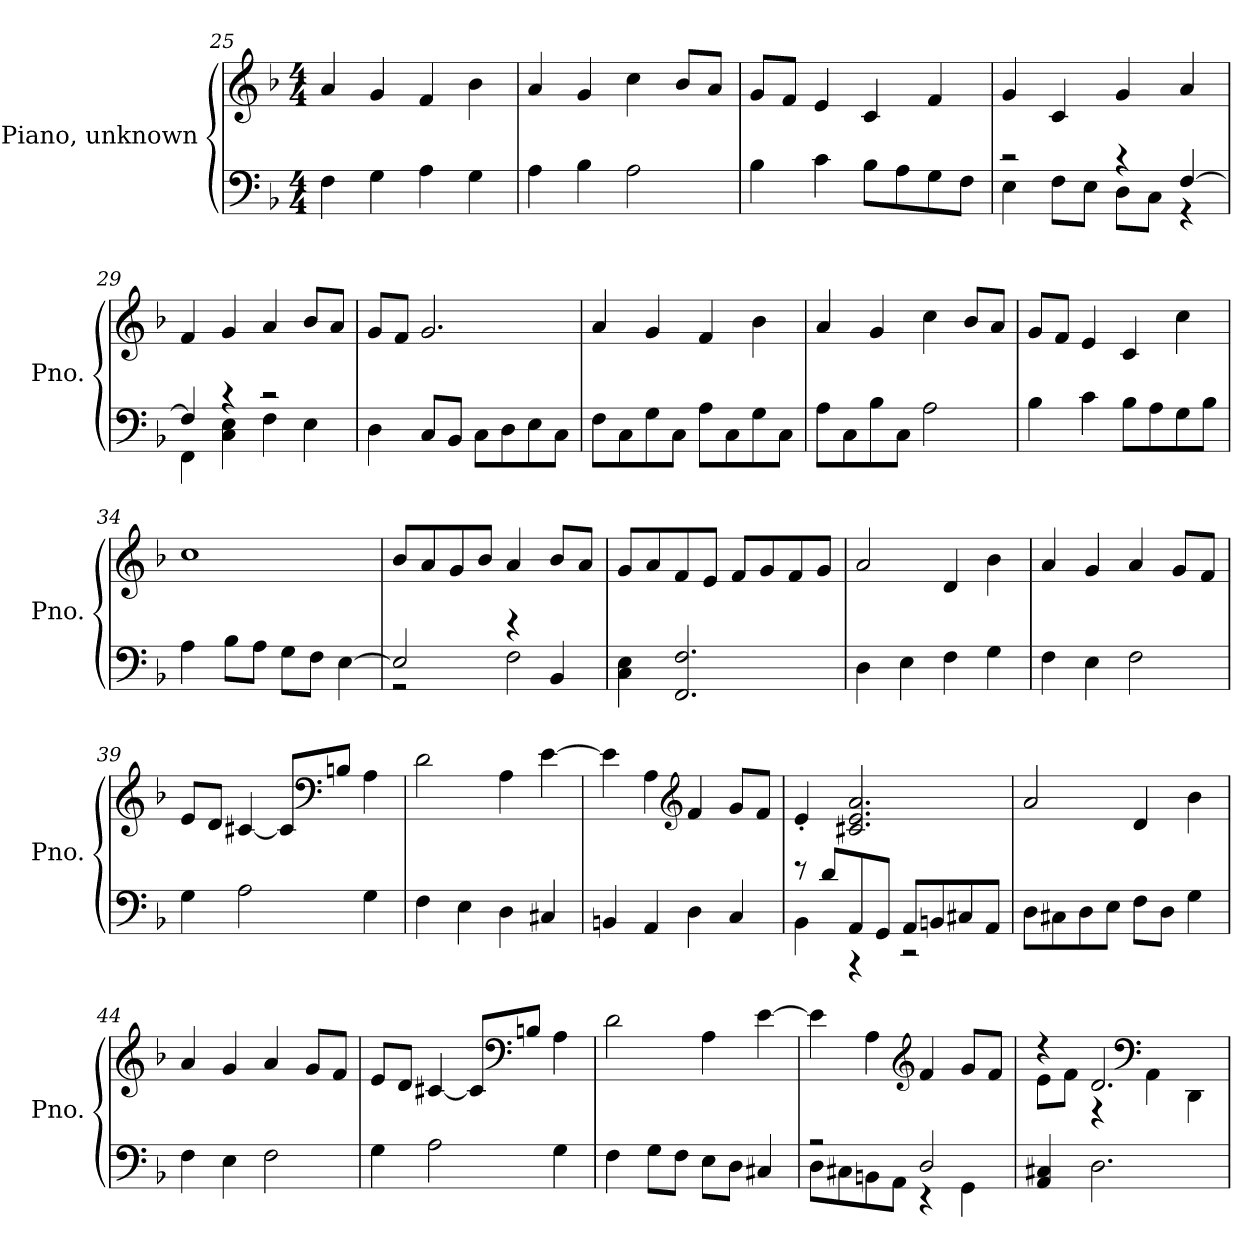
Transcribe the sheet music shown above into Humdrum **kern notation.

**kern	**kern
*part1	*part1
*staff2	*staff1
*I"Piano, unknown	*
*I'Pno.	*
*clefF4	*clefG2
*k[b-]	*k[b-]
*M4/4	*M4/4
=25	=25
4F\	4a/
4G\	4g/
4A\	4f/
4G\	4b-\
!!LO:LB:g=z
=26	=26
4A\	4a/
4B-\	4g/
2A\	4cc\
.	8b-/L
.	8a/J
=27	=27
4B-\	8g/L
.	8f/J
4c\	4e/
8B-\L	4c/
8A\	.
8G\	4f/
8F\J	.
=28	=28
*^	*
2r	4E\	4g/
.	8F\L	4c/
.	8E\J	.
4r	8D\L	4g/
.	8C\J	.
[4F/	4r	4a/
=29	=29	=29
4F/]	4FF\	4f/
4r	4C\ 4E\	4g/
2r	4F\	4a/
.	4E\	8b-/L
.	.	8a/J
*v	*v	*
=30	=30
4D\	8g/L
.	8f/J
8C/L	2.g/
8BB-/J	.
8C\L	.
8D\	.
8E\	.
8C\J	.
=31	=31
8F\L	4a/
8C\	.
8G\	4g/
8C\J	.
8A\L	4f/
8C\	.
8G\	4b-\
8C\J	.
!!LO:PB:g=z
=32	=32
8A\L	4a/
8C\	.
8B-\	4g/
8C\J	.
2A\	4cc\
.	8b-/L
.	8a/J
=33	=33
4B-\	8g/L
.	8f/J
4c\	4e/
8B-\L	4c/
8A\	.
8G\	4cc\
8B-\J	.
=34	=34
4A\	1cc
8B-\L	.
8A\J	.
8G\L	.
8F\J	.
[4E\	.
=35	=35
*^	*
2E/]	2r	8b-/L
.	.	8a/
.	.	8g/
.	.	8b-/J
4r	2F\	4a/
4BB-/	.	8b-/L
.	.	8a/J
*v	*v	*
=36	=36
4C\ 4E\	8g/L
.	8a/
2.FF/ 2.F/	8f/
.	8e/J
.	8f/L
.	8g/
.	8f/
.	8g/J
=37	=37
4D\	2a/
4E\	.
4F\	4d/
4G\	4b-\
!!LO:LB:g=z
=38	=38
4F\	4a/
4E\	4g/
2F\	4a/
.	8g/L
.	8f/J
=39	=39
4G\	8e/L
.	8d/J
2A\	[4c#X/
.	8c#/L]
*	*clefF4
.	8Bn/J
4G\	4A\
=40	=40
4F\	2d\
4E\	.
4D\	4A\
4C#X/	[4e\
=41	=41
4BBn/	4e\]
4AA/	4A\
*	*clefG2
4D\	4f/
4C/	8g/L
.	8f/J
=42	=42
*^	*
8r	4BB-\	4e'/
8d/L	.	.
8AA/	4r	2.c#X/ 2.e/ 2.a/
8GG/J	.	.
8AA/L	2r	.
8BBn/	.	.
8C#X/	.	.
8AA/J	.	.
*v	*v	*
!!LO:LB:g=z
=43	=43
8D\L	2a/
8C#X\	.
8D\	.
8E\J	.
8F\L	4d/
8D\J	.
4G\	4b-\
=44	=44
4F\	4a/
4E\	4g/
2F\	4a/
.	8g/L
.	8f/J
=45	=45
4G\	8e/L
.	8d/J
2A\	[4c#X/
.	8c#/L]
*	*clefF4
.	8Bn/J
4G\	4A\
=46	=46
4F\	2d\
8G\L	.
8F\J	.
8E\L	4A\
8D\J	.
4C#X/	[4e\
=47	=47
*^	*
2r	8D\L	4e\]
.	8C#X\	.
.	8BBn\	4A\
.	8AA\J	.
*	*	*clefG2
2D/	4r	4f/
.	4GG\	8g/L
.	.	8f/J
*v	*v	*
!!LO:LB:g=z
=48	=48
*	*^
4AA/ 4C#X/	4r	8e\L
.	.	8f\J
2.D\	2.d/	4r
*	*clefF4	*
.	.	4AA\
.	.	4DD\
*	*v	*v
=	=
*-	*-
